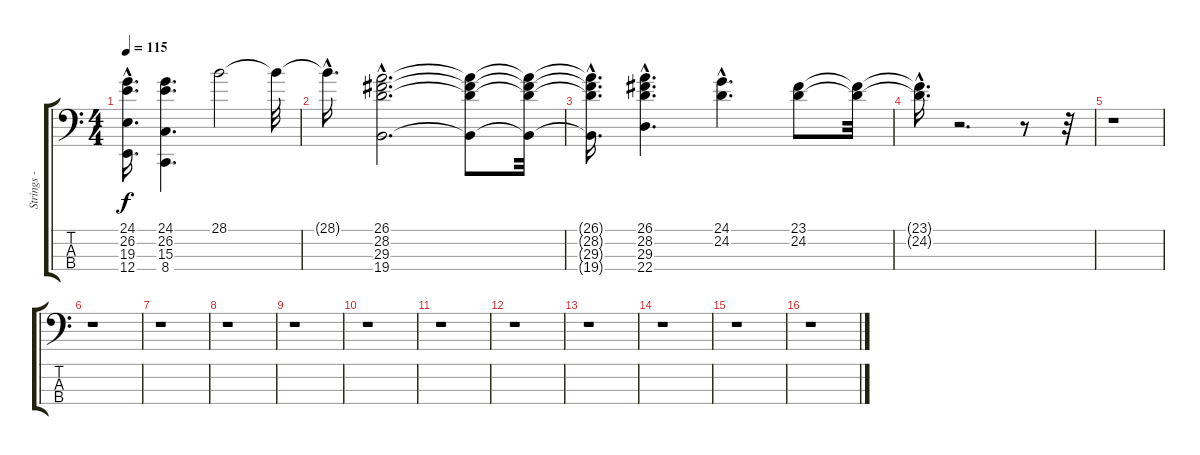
\track ("Strings - Sherinian" "Strings - ") {instrument stringensemble1}
\staff {score tabs}
\tuning (G2 D2 A1 E1) {hide}
\ts (4 4)
\tempo 115
\clef f4
\ks c
(24.1{hac t} 26.2{hac t} 19.3{hac t} 12.4{t}).16{d dy f} (24.1 26.2 15.3 8.4).4{d} 28.1.2 28.1{t}.32 |
28.1{hac t}.16{d} (26.1{hac} 28.2{hac} 29.3{hac} 19.4{hac}).2{d} (26.1{t} 28.2{t} 29.3{t} 19.4{t}).8 (26.1{t} 28.2{t} 29.3{t} 19.4{t}).32 |
(26.1{hac t} 28.2{hac t} 29.3{hac t} 19.4{hac t}).16{d} (26.1{hac} 28.2{hac} 29.3{hac} 22.4).4{d} (24.1{hac} 24.2{hac}).4{d} (23.1 24.2).8 (23.1{t} 24.2{t}).32 |
(23.1{hac t} 24.2{hac t}).16{d} r.2{d} r.8 r.32 |
r.1 |
r.1 |
r.1 |
r.1 |
r.1 |
r.1 |
r.1 |
r.1 |
r.1 |
r.1 |
r.1 |
r.1
